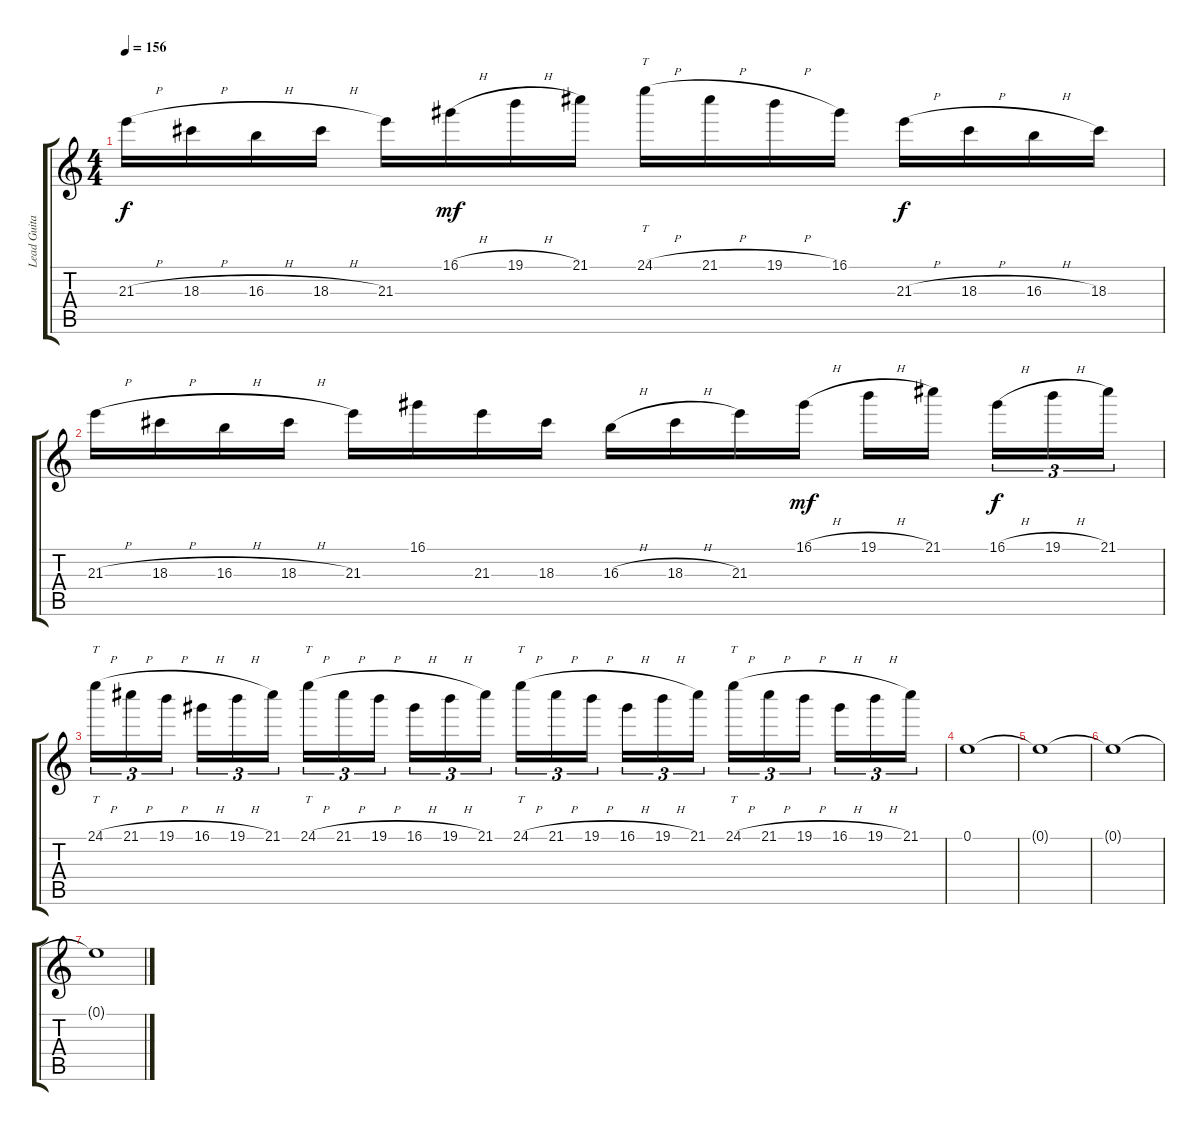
\track ("Lead Guitar 2" "Lead Guita") {instrument distortionguitar}
\staff {score tabs}
\tuning (E4 B3 G3 D3 A2 E2) {hide}
\ts (4 4)
\tempo 156
\clef g2
\ks c
21.3{h}.16{dy f} 18.3{h}.16 16.3{h}.16 18.3{h}.16 21.3.16 16.1{h}.16{dy mf} 19.1{h}.16 21.1.16 24.1{h}.16{tt} 21.1{h}.16 19.1{h}.16 16.1.16 21.3{h}.16{dy f} 18.3{h}.16 16.3{h}.16 18.3.16 |
21.3{h}.16 18.3{h}.16 16.3{h}.16 18.3{h}.16 21.3.16 16.1.16 21.3.16 18.3.16 16.3{h}.16 18.3{h}.16 21.3.16 16.1{h}.16{dy mf} 19.1{h}.16 21.1.16 16.1{h}.16{tu (3 2) dy f} 19.1{h}.16{tu (3 2)} 21.1.16{tu (3 2)} |
24.1{h}.16{tt tu (3 2)} 21.1{h}.16{tu (3 2)} 19.1{h}.16{tu (3 2)} 16.1{h}.16{tu (3 2)} 19.1{h}.16{tu (3 2)} 21.1.16{tu (3 2)} 24.1{h}.16{tt tu (3 2)} 21.1{h}.16{tu (3 2)} 19.1{h}.16{tu (3 2)} 16.1{h}.16{tu (3 2)} 19.1{h}.16{tu (3 2)} 21.1.16{tu (3 2)} 24.1{h}.16{tt tu (3 2)} 21.1{h}.16{tu (3 2)} 19.1{h}.16{tu (3 2)} 16.1{h}.16{tu (3 2)} 19.1{h}.16{tu (3 2)} 21.1.16{tu (3 2)} 24.1{h}.16{tt tu (3 2)} 21.1{h}.16{tu (3 2)} 19.1{h}.16{tu (3 2)} 16.1{h}.16{tu (3 2)} 19.1{h}.16{tu (3 2)} 21.1.16{tu (3 2)} |
0.1.1 |
0.1{t}.1 |
0.1{t}.1 |
0.1{t}.1
